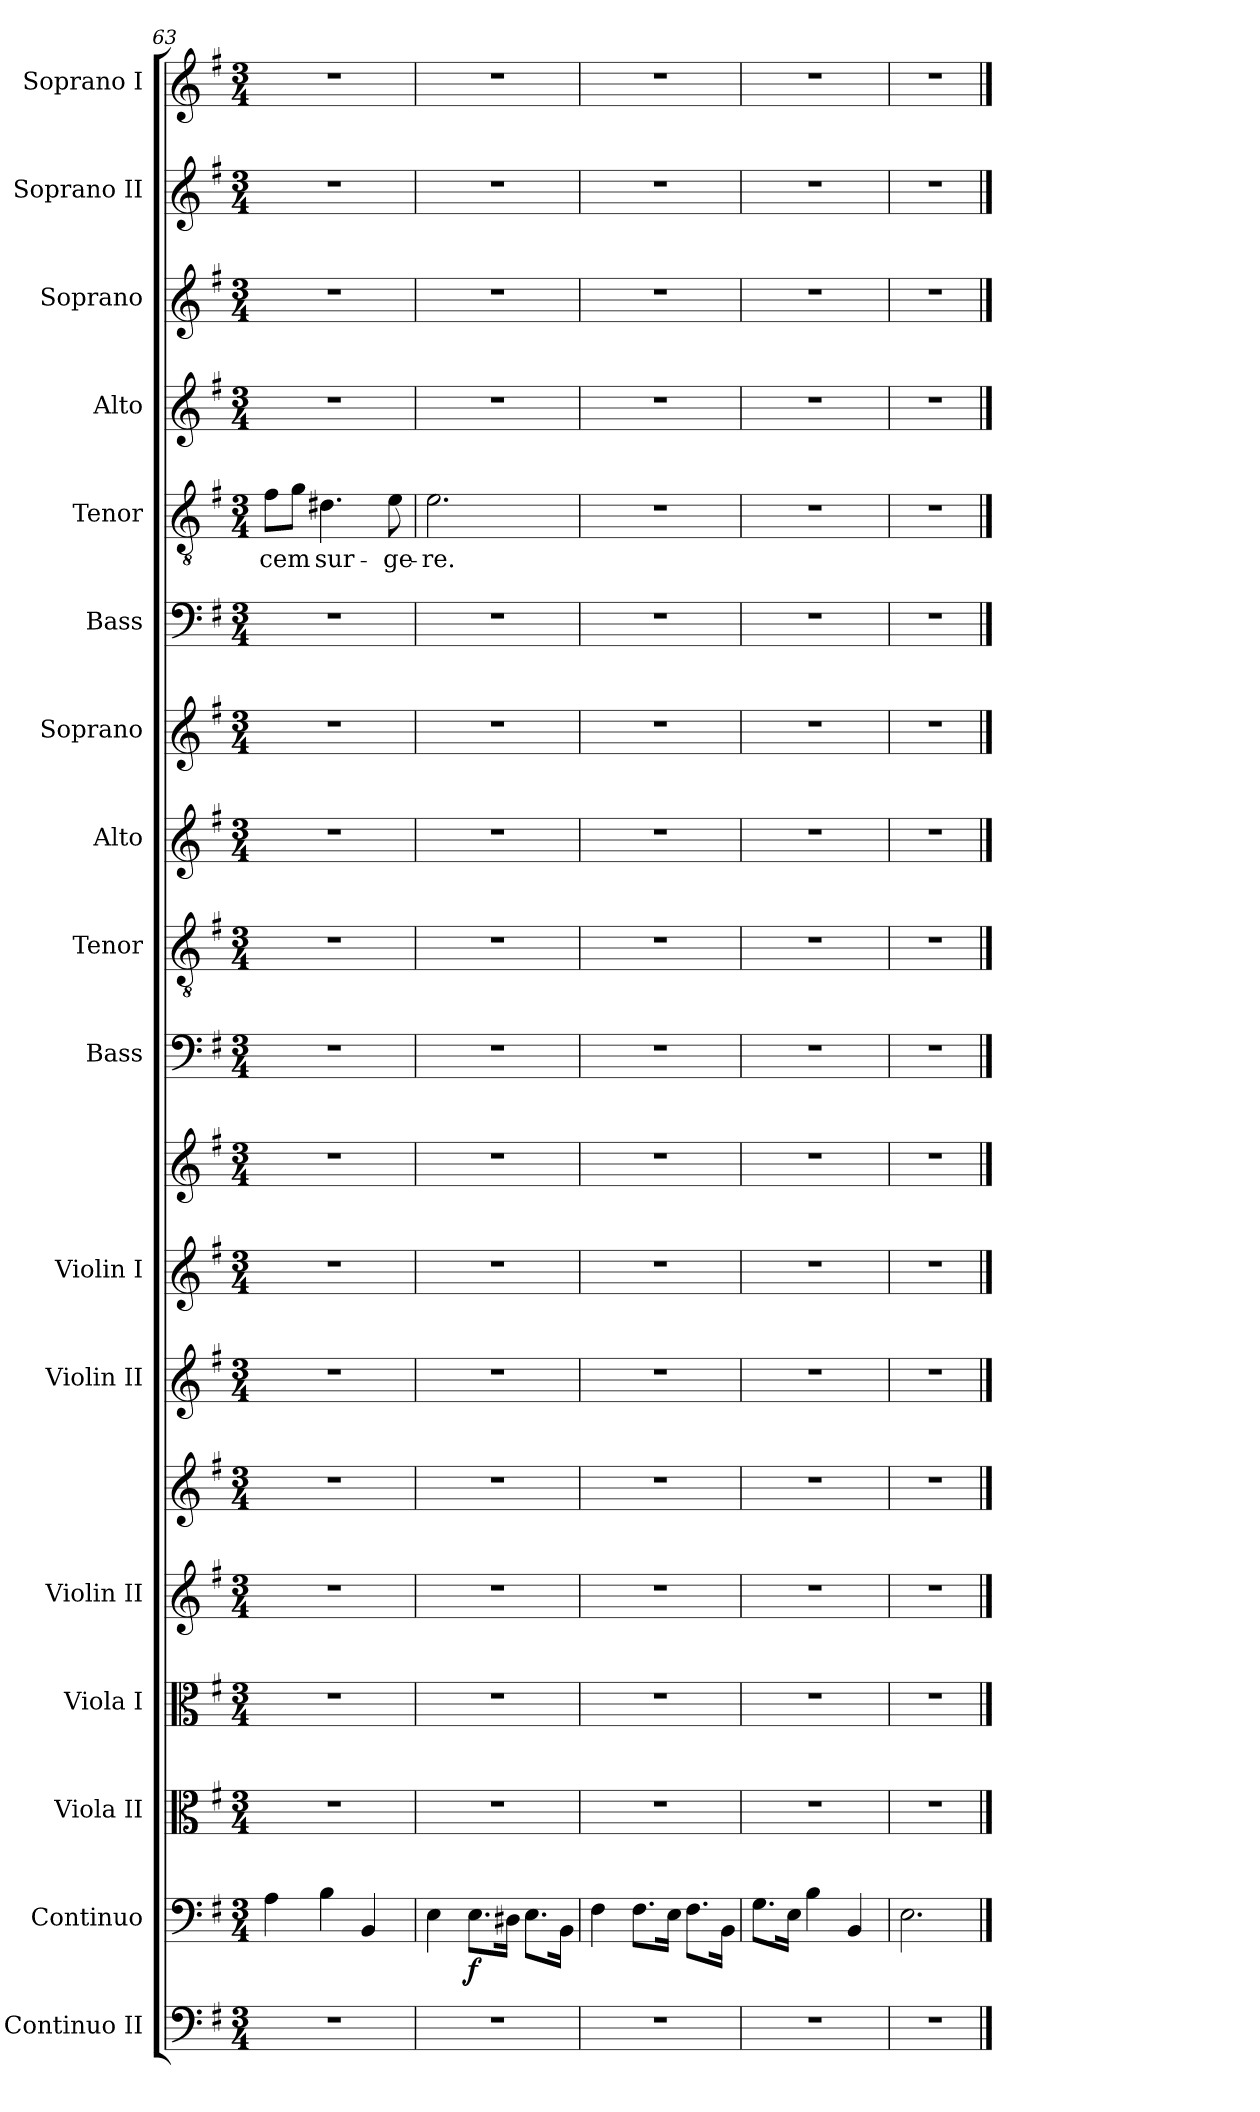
**kern	**kern	**dynam	**kern	**kern	**kern	**kern	**kern	**kern	**kern	**kern	**kern	**kern	**kern	**kern	**kern	**text	**kern	**kern	**kern	**kern
*part17	*part16	*part16	*part15	*part14	*part13	*part13	*part12	*part11	*part11	*part10	*part9	*part8	*part7	*part6	*part5	*part5	*part4	*part3	*part2	*part1
*staff19	*staff18	*staff18	*staff17	*staff16	*staff15	*staff14	*staff13	*staff12	*staff11	*staff10	*staff9	*staff8	*staff7	*staff6	*staff5	*staff5	*staff4	*staff3	*staff2	*staff1
*I"Continuo II	*I"Continuo	*	*I"Viola II	*I"Viola I	*I"Violin II	*	*I"Violin II	*I"Violin I	*	*I"Bass	*I"Tenor	*I"Alto	*I"Soprano	*I"Bass	*I"Tenor	*	*I"Alto	*I"Soprano	*I"Soprano II	*I"Soprano I
*	*	*	*I'Vla	*I'Vla	*I'Vln II	*	*I'Vln II	*I'Vln I	*	*I'B.	*I'T.	*I'A.	*I'S.	*I'B.	*I'T.	*	*I'A.	*I'S.	*I'S.	*I'S.
*clefF4	*clefF4	*	*clefC3	*clefC3	*clefG2	*clefG2	*clefG2	*clefG2	*clefG2	*clefF4	*clefGv2	*clefG2	*clefG2	*clefF4	*clefGv2	*	*clefG2	*clefG2	*clefG2	*clefG2
*	*	*	*	*	*	*	*	*	*	*	*ITrd7c12	*	*	*	*ITrd7c12	*	*	*	*	*
*k[f#]	*k[f#]	*	*k[f#]	*k[f#]	*k[f#]	*k[f#]	*k[f#]	*k[f#]	*k[f#]	*k[f#]	*k[f#]	*k[f#]	*k[f#]	*k[f#]	*k[f#]	*	*k[f#]	*k[f#]	*k[f#]	*k[f#]
*G:	*G:	*	*G:	*G:	*G:	*G:	*G:	*G:	*G:	*G:	*G:	*G:	*G:	*G:	*G:	*	*G:	*G:	*G:	*G:
*M3/4	*M3/4	*	*M3/4	*M3/4	*M3/4	*M3/4	*M3/4	*M3/4	*M3/4	*M3/4	*M3/4	*M3/4	*M3/4	*M3/4	*M3/4	*	*M3/4	*M3/4	*M3/4	*M3/4
=63	=63	=63	=63	=63	=63	=63	=63	=63	=63	=63	=63	=63	=63	=63	=63	=63	=63	=63	=63	=63
!LO:N:vis=1	!	!	!LO:N:vis=1	!LO:N:vis=1	!LO:N:vis=1	!LO:N:vis=1	!LO:N:vis=1	!LO:N:vis=1	!LO:N:vis=1	!LO:N:vis=1	!LO:N:vis=1	!LO:N:vis=1	!LO:N:vis=1	!LO:N:vis=1	!	!	!	!	!	!
!	!	!	!	!	!	!	!	!	!	!	!	!	!	!	!	!LO:LY:b:color=#000000	!LO:N:vis=1	!LO:N:vis=1	!LO:N:vis=1	!LO:N:vis=1
2.r	4Ai\	.	2.r	2.r	2.r	2.r	2.r	2.r	2.r	2.r	2.r	2.r	2.r	2.r	8F#i\L	-cem	2.r	2.r	2.r	2.r
.	.	.	.	.	.	.	.	.	.	.	.	.	.	.	8Gi\J	.	.	.	.	.
!	!	!	!	!	!	!	!	!	!	!	!	!	!	!	!	!LO:LY:b:color=#000000	!	!	!	!
.	4Bi\	.	.	.	.	.	.	.	.	.	.	.	.	.	4.D#Xi\	sur-	.	.	.	.
.	4BBi/	.	.	.	.	.	.	.	.	.	.	.	.	.	.	.	.	.	.	.
!	!	!	!	!	!	!	!	!	!	!	!	!	!	!	!	!LO:LY:b:color=#000000	!	!	!	!
.	.	.	.	.	.	.	.	.	.	.	.	.	.	.	8Ei\	-ge-	.	.	.	.
=64	=64	=64	=64	=64	=64	=64	=64	=64	=64	=64	=64	=64	=64	=64	=64	=64	=64	=64	=64	=64
!LO:N:vis=1	!	!	!LO:N:vis=1	!LO:N:vis=1	!LO:N:vis=1	!LO:N:vis=1	!LO:N:vis=1	!LO:N:vis=1	!LO:N:vis=1	!LO:N:vis=1	!LO:N:vis=1	!LO:N:vis=1	!LO:N:vis=1	!LO:N:vis=1	!	!	!	!	!	!
!	!	!	!	!	!	!	!	!	!	!	!	!	!	!	!	!LO:LY:b:color=#000000	!LO:N:vis=1	!LO:N:vis=1	!LO:N:vis=1	!LO:N:vis=1
2.r	4Ei\	.	2.r	2.r	2.r	2.r	2.r	2.r	2.r	2.r	2.r	2.r	2.r	2.r	2.Ei\	-re.	2.r	2.r	2.r	2.r
.	8.Ei\L	f	.	.	.	.	.	.	.	.	.	.	.	.	.	.	.	.	.	.
.	16D#Xi\Jk	.	.	.	.	.	.	.	.	.	.	.	.	.	.	.	.	.	.	.
.	8.Ei\L	.	.	.	.	.	.	.	.	.	.	.	.	.	.	.	.	.	.	.
.	16BBi\Jk	.	.	.	.	.	.	.	.	.	.	.	.	.	.	.	.	.	.	.
=65	=65	=65	=65	=65	=65	=65	=65	=65	=65	=65	=65	=65	=65	=65	=65	=65	=65	=65	=65	=65
!LO:N:vis=1	!	!	!LO:N:vis=1	!LO:N:vis=1	!LO:N:vis=1	!LO:N:vis=1	!LO:N:vis=1	!LO:N:vis=1	!LO:N:vis=1	!LO:N:vis=1	!LO:N:vis=1	!LO:N:vis=1	!LO:N:vis=1	!LO:N:vis=1	!LO:N:vis=1	!	!LO:N:vis=1	!LO:N:vis=1	!LO:N:vis=1	!LO:N:vis=1
2.r	4F#i\	.	2.r	2.r	2.r	2.r	2.r	2.r	2.r	2.r	2.r	2.r	2.r	2.r	2.r	.	2.r	2.r	2.r	2.r
.	8.F#i\L	.	.	.	.	.	.	.	.	.	.	.	.	.	.	.	.	.	.	.
.	16Ei\Jk	.	.	.	.	.	.	.	.	.	.	.	.	.	.	.	.	.	.	.
.	8.F#i\L	.	.	.	.	.	.	.	.	.	.	.	.	.	.	.	.	.	.	.
.	16BBi\Jk	.	.	.	.	.	.	.	.	.	.	.	.	.	.	.	.	.	.	.
=66	=66	=66	=66	=66	=66	=66	=66	=66	=66	=66	=66	=66	=66	=66	=66	=66	=66	=66	=66	=66
!LO:N:vis=1	!	!	!LO:N:vis=1	!LO:N:vis=1	!LO:N:vis=1	!LO:N:vis=1	!LO:N:vis=1	!LO:N:vis=1	!LO:N:vis=1	!LO:N:vis=1	!LO:N:vis=1	!LO:N:vis=1	!LO:N:vis=1	!LO:N:vis=1	!LO:N:vis=1	!	!LO:N:vis=1	!LO:N:vis=1	!LO:N:vis=1	!LO:N:vis=1
2.r	8.Gi\L	.	2.r	2.r	2.r	2.r	2.r	2.r	2.r	2.r	2.r	2.r	2.r	2.r	2.r	.	2.r	2.r	2.r	2.r
.	16Ei\Jk	.	.	.	.	.	.	.	.	.	.	.	.	.	.	.	.	.	.	.
.	4Bi\	.	.	.	.	.	.	.	.	.	.	.	.	.	.	.	.	.	.	.
.	4BBi/	.	.	.	.	.	.	.	.	.	.	.	.	.	.	.	.	.	.	.
=67	=67	=67	=67	=67	=67	=67	=67	=67	=67	=67	=67	=67	=67	=67	=67	=67	=67	=67	=67	=67
!LO:N:vis=1	!	!	!LO:N:vis=1	!LO:N:vis=1	!LO:N:vis=1	!LO:N:vis=1	!LO:N:vis=1	!LO:N:vis=1	!LO:N:vis=1	!LO:N:vis=1	!LO:N:vis=1	!LO:N:vis=1	!LO:N:vis=1	!LO:N:vis=1	!LO:N:vis=1	!	!LO:N:vis=1	!LO:N:vis=1	!LO:N:vis=1	!LO:N:vis=1
2.r	2.Ei\	.	2.r	2.r	2.r	2.r	2.r	2.r	2.r	2.r	2.r	2.r	2.r	2.r	2.r	.	2.r	2.r	2.r	2.r
==	==	==	==	==	==	==	==	==	==	==	==	==	==	==	==	==	==	==	==	==
*-	*-	*-	*-	*-	*-	*-	*-	*-	*-	*-	*-	*-	*-	*-	*-	*-	*-	*-	*-	*-
